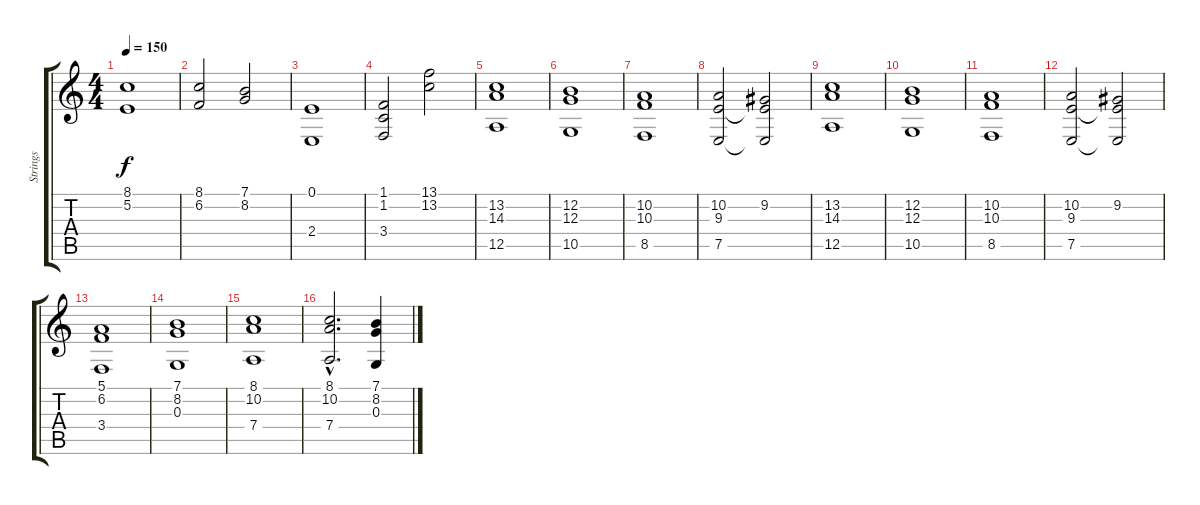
\track ("Strings" "Strings") {instrument stringensemble1}
\staff {score tabs}
\tuning (E4 B3 G3 D3 A2 D2) {hide}
\ts (4 4)
\tempo 150
\clef g2
\ks c
(8.1 5.2).1{dy f} |
(8.1 6.2).2 (7.1 8.2).2 |
(0.1 2.4).1 |
(1.1 1.2 3.4).2 (13.1 13.2).2 |
(13.2 14.3 12.5).1 |
(12.2 12.3 10.5).1 |
(10.2 10.3 8.5).1 |
(10.2 9.3 7.5).2 (9.2 9.3{t} 7.5{t}).2 |
(13.2 14.3 12.5).1 |
(12.2 12.3 10.5).1 |
(10.2 10.3 8.5).1 |
(10.2 9.3 7.5).2 (9.2 9.3{t} 7.5{t}).2 |
(5.1 6.2 3.4).1 |
(7.1 8.2 0.3).1 |
(8.1 10.2 7.4).1 |
(8.1{hac} 10.2{hac} 7.4{hac}).2{d} (7.1 8.2 0.3).4
